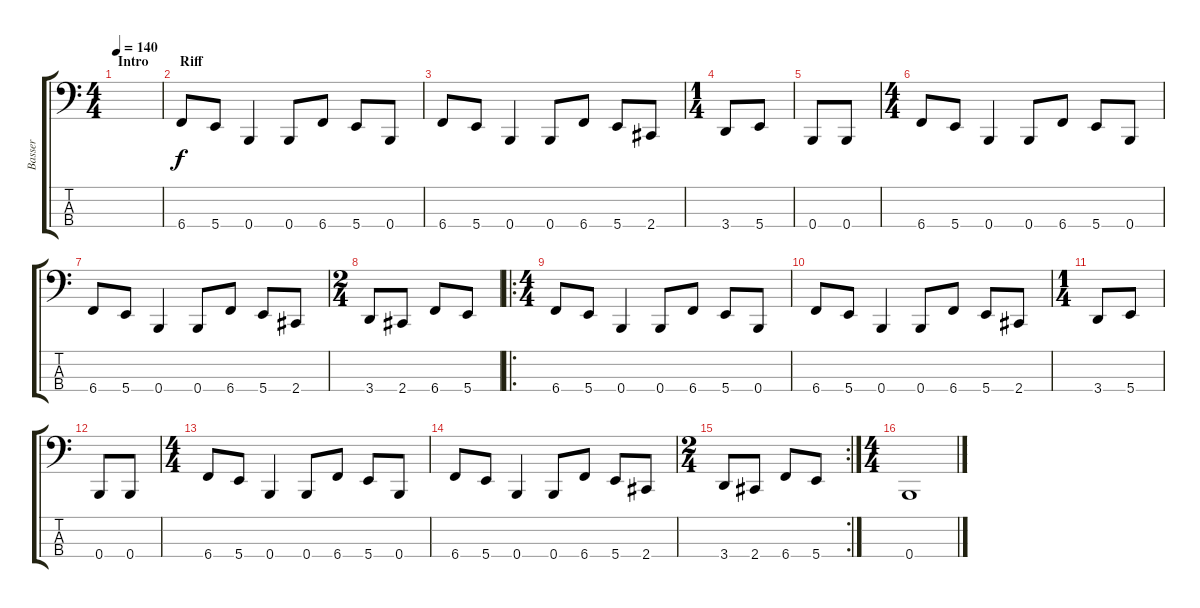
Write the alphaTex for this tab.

\track ("Basser" "Basser") {instrument electricbasspick}
\staff {score tabs}
\tuning (E2 B1 Gb1 B0) {hide}
\ts (4 4)
\section ("" "Intro")
\tempo 140
\clef f4
\ks c
|
\section ("" " Riff")
6.4.8 5.4.8 0.4.4 0.4.8 6.4.8 5.4.8 0.4.8 |
6.4.8 5.4.8 0.4.4 0.4.8 6.4.8 5.4.8 2.4.8 |
\ts (1 4)
3.4.8 5.4.8 |
0.4.8 0.4.8 |
\ts (4 4)
6.4.8 5.4.8 0.4.4 0.4.8 6.4.8 5.4.8 0.4.8 |
6.4.8 5.4.8 0.4.4 0.4.8 6.4.8 5.4.8 2.4.8 |
\ts (2 4)
3.4.8 2.4.8 6.4.8 5.4.8 |
\ro
\ts (4 4)
6.4.8 5.4.8 0.4.4 0.4.8 6.4.8 5.4.8 0.4.8 |
6.4.8 5.4.8 0.4.4 0.4.8 6.4.8 5.4.8 2.4.8 |
\ts (1 4)
3.4.8 5.4.8 |
0.4.8 0.4.8 |
\ts (4 4)
6.4.8 5.4.8 0.4.4 0.4.8 6.4.8 5.4.8 0.4.8 |
6.4.8 5.4.8 0.4.4 0.4.8 6.4.8 5.4.8 2.4.8 |
\rc 2
\ts (2 4)
3.4.8 2.4.8 6.4.8 5.4.8 |
\ts (4 4)
\section ("" "")
0.4.1
